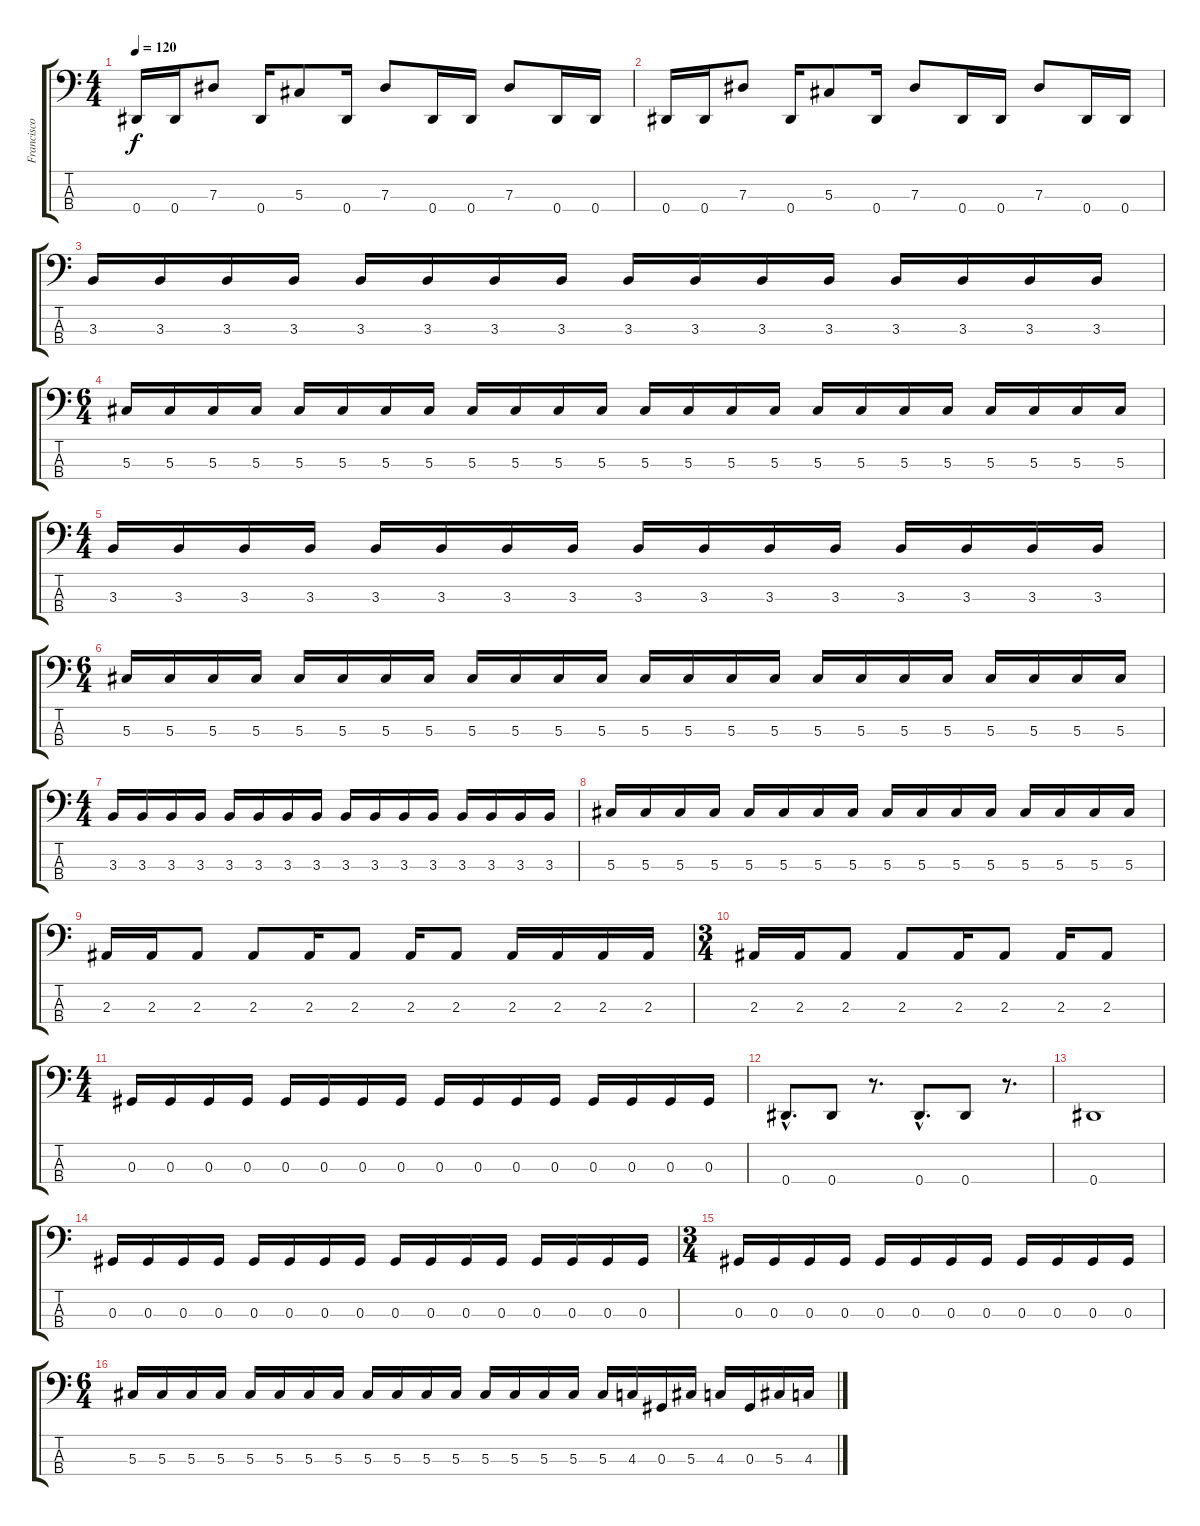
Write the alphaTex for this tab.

\track ("Francisco Fidalgo" "Francisco ") {instrument electricbasspick}
\staff {score tabs}
\tuning (Gb2 Db2 Ab1 Eb1) {hide}
\ts (4 4)
\tempo 120
\clef f4
\ks c
0.4.16{dy f} 0.4.16 7.3.8 0.4.16 5.3.8 0.4.16 7.3.8 0.4.16 0.4.16 7.3.8 0.4.16 0.4.16 |
0.4.16 0.4.16 7.3.8 0.4.16 5.3.8 0.4.16 7.3.8 0.4.16 0.4.16 7.3.8 0.4.16 0.4.16 |
3.3.16 3.3.16 3.3.16 3.3.16 3.3.16 3.3.16 3.3.16 3.3.16 3.3.16 3.3.16 3.3.16 3.3.16 3.3.16 3.3.16 3.3.16 3.3.16 |
\ts (6 4)
5.3.16 5.3.16 5.3.16 5.3.16 5.3.16 5.3.16 5.3.16 5.3.16 5.3.16 5.3.16 5.3.16 5.3.16 5.3.16 5.3.16 5.3.16 5.3.16 5.3.16 5.3.16 5.3.16 5.3.16 5.3.16 5.3.16 5.3.16 5.3.16 |
\ts (4 4)
3.3.16 3.3.16 3.3.16 3.3.16 3.3.16 3.3.16 3.3.16 3.3.16 3.3.16 3.3.16 3.3.16 3.3.16 3.3.16 3.3.16 3.3.16 3.3.16 |
\ts (6 4)
5.3.16 5.3.16 5.3.16 5.3.16 5.3.16 5.3.16 5.3.16 5.3.16 5.3.16 5.3.16 5.3.16 5.3.16 5.3.16 5.3.16 5.3.16 5.3.16 5.3.16 5.3.16 5.3.16 5.3.16 5.3.16 5.3.16 5.3.16 5.3.16 |
\ts (4 4)
3.3.16 3.3.16 3.3.16 3.3.16 3.3.16 3.3.16 3.3.16 3.3.16 3.3.16 3.3.16 3.3.16 3.3.16 3.3.16 3.3.16 3.3.16 3.3.16 |
5.3.16 5.3.16 5.3.16 5.3.16 5.3.16 5.3.16 5.3.16 5.3.16 5.3.16 5.3.16 5.3.16 5.3.16 5.3.16 5.3.16 5.3.16 5.3.16 |
2.3.16 2.3.16 2.3.8 2.3.8 2.3.16 2.3.8 2.3.16 2.3.8 2.3.16 2.3.16 2.3.16 2.3.16 |
\ts (3 4)
2.3.16 2.3.16 2.3.8 2.3.8 2.3.16 2.3.8 2.3.16 2.3.8 |
\ts (4 4)
0.3.16 0.3.16 0.3.16 0.3.16 0.3.16 0.3.16 0.3.16 0.3.16 0.3.16 0.3.16 0.3.16 0.3.16 0.3.16 0.3.16 0.3.16 0.3.16 |
0.4{hac}.8{d} 0.4.8 r.8{d} 0.4{hac}.8{d} 0.4.8 r.8{d} |
0.4.1 |
0.3.16 0.3.16 0.3.16 0.3.16 0.3.16 0.3.16 0.3.16 0.3.16 0.3.16 0.3.16 0.3.16 0.3.16 0.3.16 0.3.16 0.3.16 0.3.16 |
\ts (3 4)
0.3.16 0.3.16 0.3.16 0.3.16 0.3.16 0.3.16 0.3.16 0.3.16 0.3.16 0.3.16 0.3.16 0.3.16 |
\ts (6 4)
5.3.16 5.3.16 5.3.16 5.3.16 5.3.16 5.3.16 5.3.16 5.3.16 5.3.16 5.3.16 5.3.16 5.3.16 5.3.16 5.3.16 5.3.16 5.3.16 5.3.16 4.3.16 0.3.16 5.3.16 4.3.16 0.3.16 5.3.16 4.3.16
